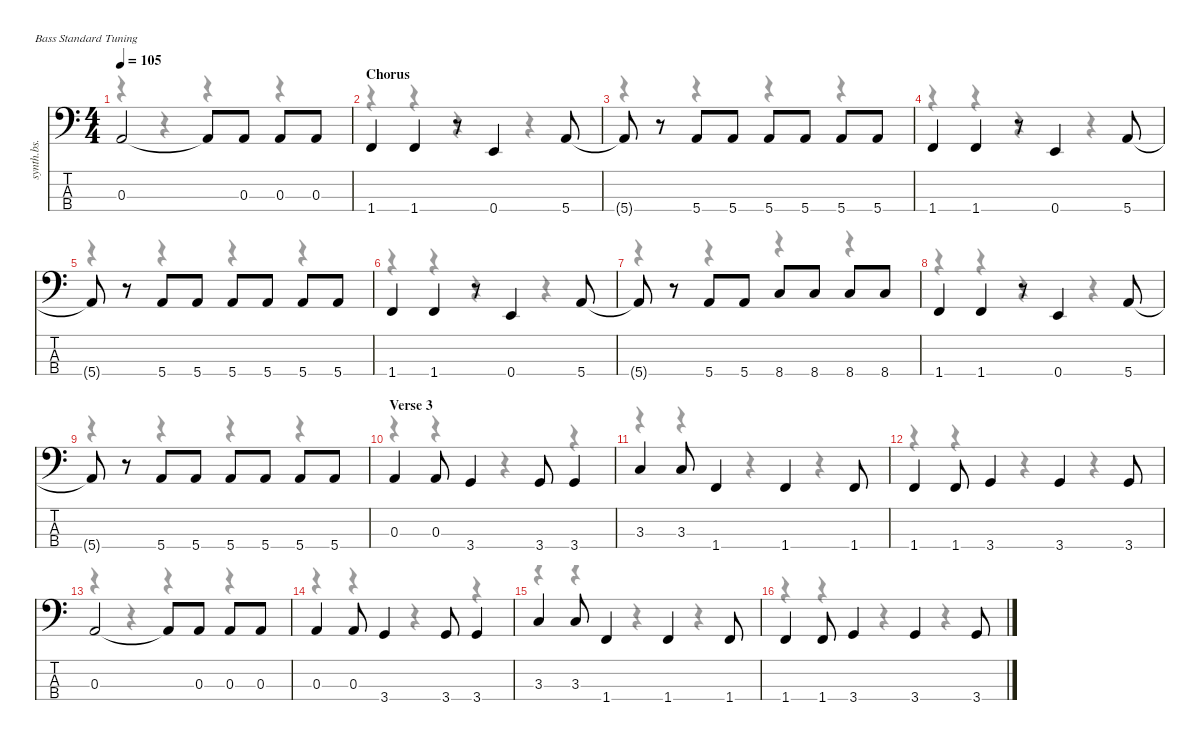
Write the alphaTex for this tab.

\defaultSystemsLayout 4
\hideDynamics
\bracketExtendMode nobrackets
\otherSystemsTrackNameOrientation horizontal
\track ("Bass" "synth.bs.") {instrument synthbass2}
\staff {score tabs}
\tuning (G2 D2 A1 E1)
\voice
\ts (4 4)
\tempo 105
\clef f4
\ks c
0.3.2{dy f beam Up} 0.3{t}.8{dy mf beam Up} 0.3.8{dy f beam Up} 0.3.8{beam Up} 0.3.8{beam Up} |
\section ("" "Chorus")
1.4.4{beam Up} 1.4.4{beam Up} r.8{beam Up} 0.4.4{beam Up} 5.4.8{beam Up} |
5.4{t}.8{beam Up} r.8{beam Up} 5.4.8{beam Up} 5.4.8{beam Up} 5.4.8{beam Up} 5.4.8{beam Up} 5.4.8{beam Up} 5.4.8{beam Up} |
1.4.4{beam Up} 1.4.4{beam Up} r.8{beam Up} 0.4.4{beam Up} 5.4.8{beam Up} |
5.4{t}.8{beam Up} r.8{beam Up} 5.4.8{beam Up} 5.4.8{beam Up} 5.4.8{beam Up} 5.4.8{beam Up} 5.4.8{beam Up} 5.4.8{beam Up} |
1.4.4{beam Up} 1.4.4{beam Up} r.8{beam Up} 0.4.4{beam Up} 5.4.8{beam Up} |
5.4{t}.8{beam Up} r.8{beam Up} 5.4.8{beam Up} 5.4.8{beam Up} 8.4.8{beam Up} 8.4.8{beam Up} 8.4.8{beam Up} 8.4.8{beam Up} |
1.4.4{beam Up} 1.4.4{beam Up} r.8{beam Up} 0.4.4{beam Up} 5.4.8{beam Up} |
5.4{t}.8{beam Up} r.8{beam Up} 5.4.8{beam Up} 5.4.8{beam Up} 5.4.8{beam Up} 5.4.8{beam Up} 5.4.8{beam Up} 5.4.8{beam Up} |
\section ("" "Verse 3")
0.3.4{beam Up} 0.3.8{beam Up} 3.4.4{beam Up} 3.4.8{beam Up} 3.4.4{beam Up} |
3.3.4{beam Up} 3.3.8{beam Up} 1.4.4{beam Up} 1.4.4{beam Up} 1.4.8{beam Up} |
1.4.4{beam Up} 1.4.8{beam Up} 3.4.4{beam Up} 3.4.4{beam Up} 3.4.8{beam Up} |
0.3.2{beam Up} 0.3{t}.8{dy mf beam Up} 0.3.8{dy f beam Up} 0.3.8{beam Up} 0.3.8{beam Up} |
0.3.4{beam Up} 0.3.8{beam Up} 3.4.4{beam Up} 3.4.8{beam Up} 3.4.4{beam Up} |
3.3.4{beam Up} 3.3.8{beam Up} 1.4.4{beam Up} 1.4.4{beam Up} 1.4.8{beam Up} |
1.4.4{beam Up} 1.4.8{beam Up} 3.4.4{beam Up} 3.4.4{beam Up} 3.4.8{beam Up}
\voice
\clef f4
\ottava regular
\simile none
\ks c
r.4{dy mf beam Down} r.4{beam Down} r.4{beam Down} r.4{beam Down} |
r.4{beam Down} r.4{beam Down} r.4{beam Down} r.4{beam Down} |
r.4{beam Down} r.4{beam Down} r.4{beam Down} r.4{beam Down} |
r.4{beam Down} r.4{beam Down} r.4{beam Down} r.4{beam Down} |
r.4{beam Down} r.4{beam Down} r.4{beam Down} r.4{beam Down} |
r.4{beam Down} r.4{beam Down} r.4{beam Down} r.4{beam Down} |
r.4{beam Down} r.4{beam Down} r.4{beam Down} r.4{beam Down} |
r.4{beam Down} r.4{beam Down} r.4{beam Down} r.4{beam Down} |
r.4{beam Down} r.4{beam Down} r.4{beam Down} r.4{beam Down} |
r.4{beam Down} r.4{beam Down} r.4{beam Down} r.4{beam Down} |
r.4{beam Down} r.4{beam Down} r.4{beam Down} r.4{beam Down} |
r.4{beam Down} r.4{beam Down} r.4{beam Down} r.4{beam Down} |
r.4{beam Down} r.4{beam Down} r.4{beam Down} r.4{beam Down} |
r.4{beam Down} r.4{beam Down} r.4{beam Down} r.4{beam Down} |
r.4{beam Down} r.4{beam Down} r.4{beam Down} r.4{beam Down} |
r.4{beam Down} r.4{beam Down} r.4{beam Down} r.4{beam Down}
